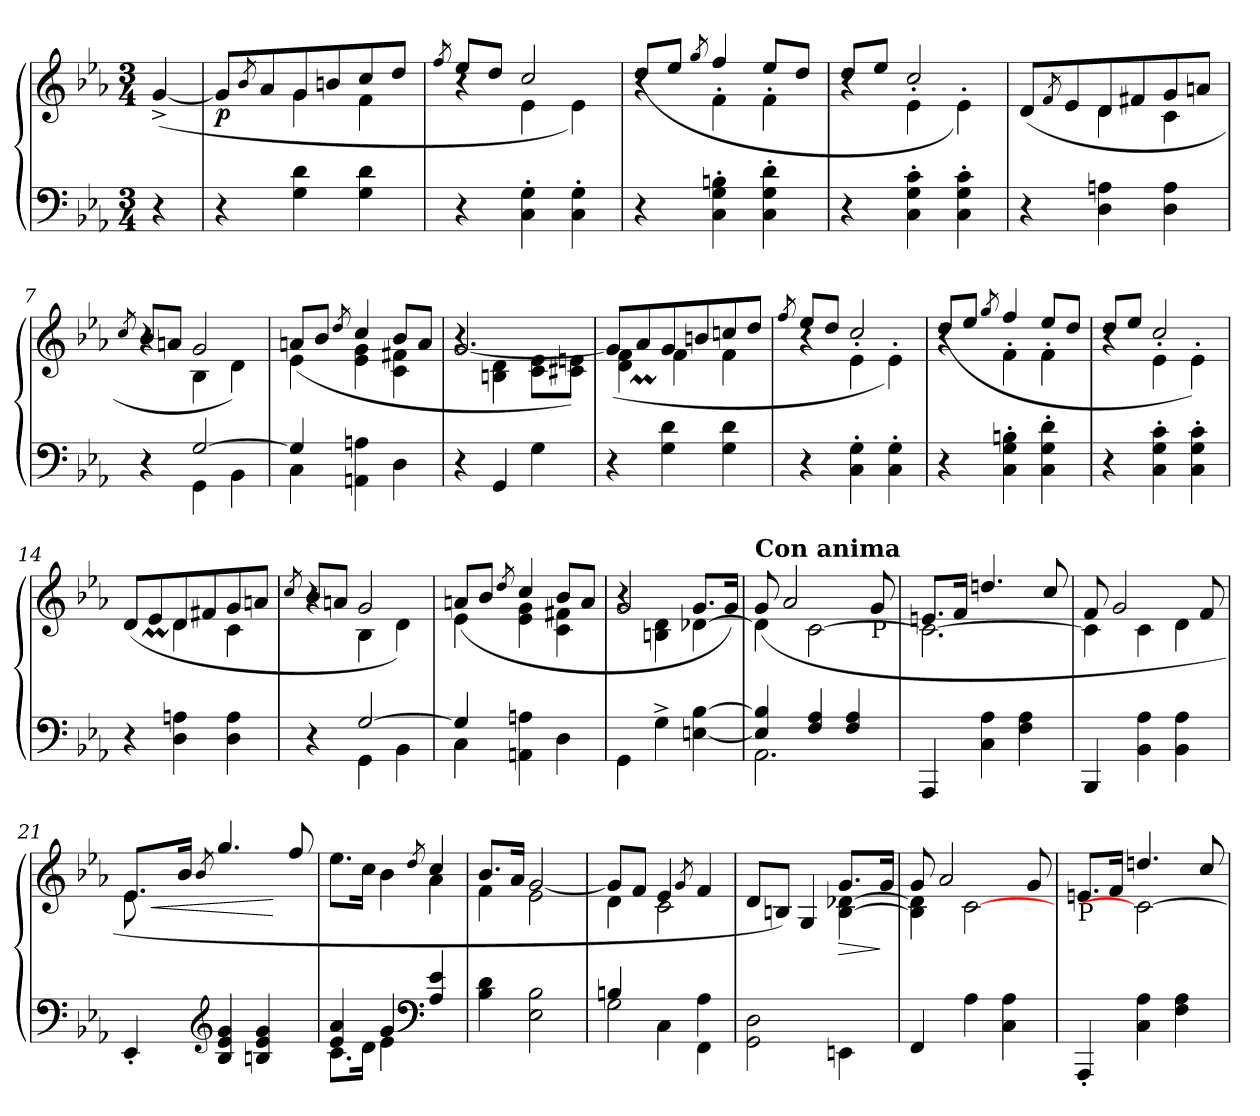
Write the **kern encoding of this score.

**kern	**kern	**dynam
*part1	*part1	*part1
*staff2	*staff1	*staff1/2
*clefF4	*clefG2	*
*k[b-e-a-]	*k[b-e-a-]	*
*c:	*c:	*
*M3/4	*M3/4	*
=1	=1	=1
*	*^	*
4r	4ryy	(>[4g^/	.
=2	=2	=2	=2
*	*	*^	*
!	!	!	!	!LO:DY:b
4r	2.ryy	8g/L]	4ryy	p
.	.	8qb-/	.	.
.	.	8a-/	.	.
4G\ 4d\	.	8g/	4g\	.
.	.	8bn/	.	.
4G\ 4d\	.	8cc/	4f\	.
.	.	8dd/J	.	.
=3	=3	=3	=3	=3
.	.	8qff/	.	.
4r	2.ryy	8ee-/L	4r	.
.	.	8dd/J	.	.
4C\' 4G\'	.	2cc/	4e-\	.
4C\' 4G\'	.	.	4e-\)	.
=4	=4	=4	=4	=4
4r	2.ryy	(>8dd/L	4r	.
.	.	8ee-/J	.	.
.	.	8qgg/	.	.
4C\' 4G\' 4Bn\'	.	4ff/	4f'\	.
4C\' 4G\' 4d\'	.	8ee-/L	4f'\	.
.	.	8dd/J	.	.
=5	=5	=5	=5	=5
4r	2.ryy	8dd/L	4r	.
.	.	8ee-/J	.	.
4C\' 4G\' 4c\'	.	2cc/	4e-'\	.
4C\' 4G\' 4c\'	.	.	4e-'\)	.
=6	=6	=6	=6	=6
4r	2.ryy	(>8d/L	4ryy	.
.	.	8qf/	.	.
.	.	8e-/	.	.
4D\ 4An\	.	8d/	4d\	.
.	.	8f#X/	.	.
4D\ 4A\	.	8g/	4c\	.
.	.	8an/J	.	.
=7	=7	=7	=7	=7
.	.	8qcc/	.	.
*^	*	*	*	*
4r	4ryy	2.ryy	8b-/L	4r	.
.	.	.	8an/J	.	.
[2G/	4GG\	.	2g/	4B-\	.
.	4BB-\	.	.	4d\)	.
!!LO:LB:g=z	!!	!!
=8	=8	=8	=8	=8	=8
4G/]	4C\	2.ryy	(>8an/L	4e-\	.
.	.	.	8b-/J	.	.
.	.	.	8qdd/	.	.
2ryy	4AAn\ 4An\	.	4cc/	4e-\ 4g\	.
.	4D\	.	8b-/L	4c\ 4f#X\	.
.	.	.	8a/J	.	.
*v	*v	*	*	*	*
=9	=9	=9	=9	=9
4r	2.ryy	[2.g/	4r	.
4GG/	.	.	4Bn\ 4d\	.
4G\	.	.	8c\ 8e-\L	.
.	.	.	8c#X\ 8en\J)	.
=10	=10	=10	=10	=10
4r	2.ryy	(>8g/L]	4d\ 4f\	.
.	.	8a-M/	.	.
4G\ 4d\	.	8g/	4f\	.
.	.	8bn/	.	.
4G\ 4d\	.	8ccn/	4f\	.
.	.	8dd/J	.	.
=11	=11	=11	=11	=11
.	.	8qff/	.	.
4r	2.ryy	8ee-/L	4r	.
.	.	8dd/J	.	.
4C\' 4G\'	.	2cc/	4e-'\	.
4C\' 4G\'	.	.	4e-'\)	.
=12	=12	=12	=12	=12
4r	2.ryy	(>8dd/L	4r	.
.	.	8ee-/J	.	.
.	.	8qgg/	.	.
4C\' 4G\' 4Bn\'	.	4ff/	4f'\	.
4C\' 4G\' 4d\'	.	8ee-/L	4f'\	.
.	.	8dd/J	.	.
=13	=13	=13	=13	=13
4r	2.ryy	8dd/L	4r	.
.	.	8ee-/J	.	.
4C\' 4G\' 4c\'	.	2cc/	4e-'\	.
4C\' 4G\' 4c\'	.	.	4e-'\)	.
!!LO:LB:g=z	!!	!!
=14	=14	=14	=14	=14
4r	2.ryy	(>8d/L	4ryy	.
.	.	8e-M/	.	.
4D\ 4An\	.	8d/	4d\	.
.	.	8f#X/	.	.
4D\ 4A\	.	8g/	4c\	.
.	.	8an/J	.	.
=15	=15	=15	=15	=15
.	.	8qcc/	.	.
*^	*	*	*	*
4r	4ryy	2.ryy	8b-/L	4r	.
.	.	.	8an/J	.	.
[2G/	4GG\	.	2g/	4B-\	.
.	4BB-\	.	.	4d\)	.
=16	=16	=16	=16	=16	=16
4G/]	4C\	2.ryy	(>8an/L	4e-\	.
.	.	.	8b-/J	.	.
.	.	.	8qdd/	.	.
2ryy	4AAn\ 4An\	.	4cc/	4e-\ 4g\	.
.	4D\	.	8b-/L	4c\ 4f#X\	.
.	.	.	8a/J	.	.
*v	*v	*	*	*	*
=17	=17	=17	=17	=17
4GG\	2.ryy	2g/	4r	.
4G^\	.	.	4Bn\ 4d\	.
[4En\ [4B-\	.	8.g/L	[4d-X\	.
.	.	16g/Jk)	.	.
=18	=18	=18	=18	=18
*^	*	*	*	*
!	!	!LO:TX:a:B:t=Con anima	!	!	!
4E/] 4B-/]	2.AA-\	2.ryy	(>8g/	4d-\]	.
.	.	.	2a-/	.	.
4F/ 4A-/	.	.	.	[2c\	.
4F/ 4A-/	.	.	.	.	.
!	!	!	!LO:TX:b:t=P	!	!
.	.	.	8g/	.	.
*v	*v	*	*	*	*
=19	=19	=19	=19	=19
4AAA-/	2.ryy	8.en/L	2.c\_	.
.	.	16f/Jk	.	.
4C\ 4A-\	.	4.ddn/	.	.
4F\ 4A-\	.	.	.	.
.	.	8cc/	.	.
!!LO:LB:g=z	!!	!!
=20	=20	=20	=20	=20
4BBB-/	2.ryy	8f/	4c\]	.
.	.	2g/	.	.
4BB-\ 4A-\	.	.	4c\	.
4BB-\ 4A-\	.	.	4d\	.
.	.	8f/	.	.
=21	=21	=21	=21	=21
*	*	*	*^	*
4EE-'/	16ryy	2ryy	8.e-/L	8.e-\	.
.	32ryy	.	.	.	.
!	!	!	!	!	!LO:HP:b
.	32ryy	.	.	.	<
.	8ryy	.	.	.	.
.	.	.	16b-/Jk	16ryy	.
*clefG2	*	*	*	*	*
.	.	.	8qb-/	.	.
4B-/ 4e-/ 4g/	4ryy	.	4.gg/	2ryy	.
4Bn/ 4e-/ 4g/	4ryy	16ryy	.	.	.
.	.	16ryy	.	.	[
.	.	8ryy	8ff/	.	.
*	*	*	*v	*v	*
=22	=22	=22	=22	=22
*^	*	*	*	*
4e-/ 4a-/	8.c\L	2.ryy	2ryy	8.ee-\L	.
.	16d\Jk	.	.	16cc\Jk	.
4g/	4e-\	.	.	4b-\	.
*clefF4	*	*	*	*	*
.	.	.	8qdd/	.	.
4A-/ 4e-/	4ryy	.	4cc/	4a-\	.
*v	*v	*	*	*	*
=23	=23	=23	=23	=23
4B-\ 4d\	2.ryy	8.b-/L	4f\	.
.	.	16a-/Jk	.	.
2E-\ 2B-\	.	[2g/	2e-\	.
=24	=24	=24	=24	=24
*^	*	*	*	*
4Bn/	2G\	2.ryy	8g/L]	4d\	.
.	.	.	8f/J	.	.
4C\	.	.	4e-/	2c\	.
.	.	.	8qg/	.	.
4A-\	4FF\	.	4f/	.	.
*v	*v	*	*	*	*
=25	=25	=25	=25	=25
2GG\ 2D\	2ryy	8d/L	8ryy	.
.	.	8Bn/J)	8ryy	.
.	.	4G/	4ryy	.
!	!	!	!	!LO:HP:b
4EEn\	8ryy	8.g/L	[4B\ [4d-X\	>
.	16ryy	.	.	.
.	16ryy	16g/Jk	.	]
!!LO:LB:g=z	!!	!!
=26	=26	=26	=26	=26
4FF/	2.ryy	8g/	4B\] 4d-\]	.
.	.	2a-/	.	.
4A-\	.	.	[2c\	.
4C\ 4A-\	.	.	.	.
.	.	8g/	.	.
=27	=27	=27	=27	=27
!	!LO:TX:b:t=P	!	!	!
4AAA-'/	2.ryy	8.en/L	4ryy	.
.	.	16f/Jk	.	.
4C\ 4A-\	.	4.ddn/	2c\_	.
4F\ 4A-\	.	.	.	.
.	.	8cc/	.	.
*	*v	*v	*v	*
=	=	=
*-	*-	*-
